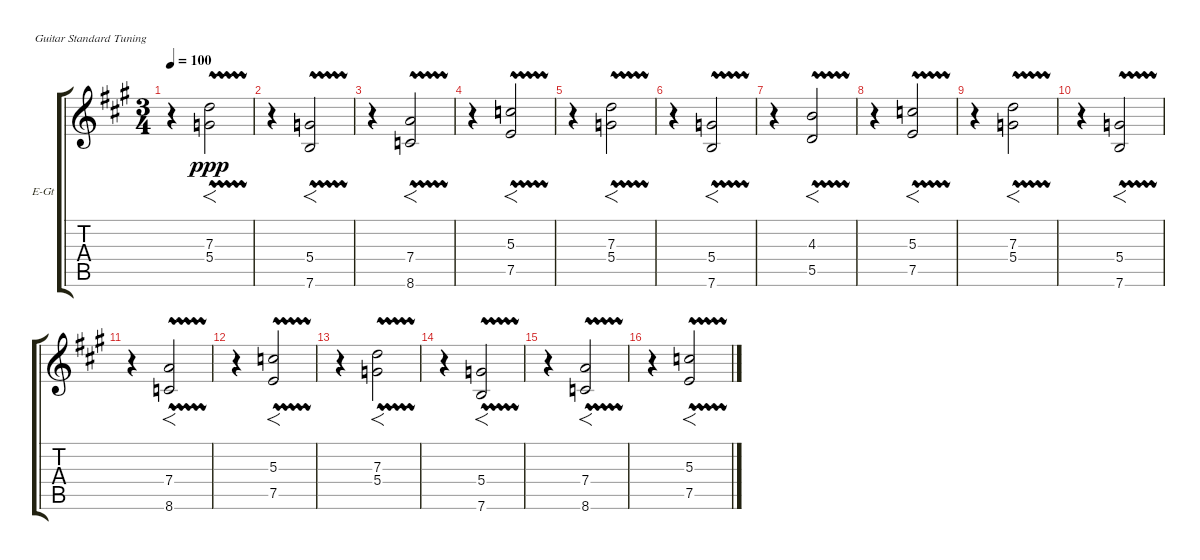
\bracketExtendMode groupsimilarinstruments
\firstSystemTrackNameOrientation horizontal
\otherSystemsTrackNameOrientation horizontal
\track ("3 Guitar" "E-Gt") {instrument distortionguitar}
\staff {score tabs}
\tuning (E4 B3 G3 D3 A2 E2)
\ts (3 4)
\tempo 100
\clef g2
\scale
1.07062
\ks a
r.4{dy ppp} (7.3{vw} 5.4{vw}).2{f} |
\scale
0.929382 r.4 (5.4{vw} 7.6{vw}).2{f} |
\scale
1.07062 r.4 (7.4{vw} 8.6{vw}).2{f} |
\scale
0.929382 r.4 (5.3{vw} 7.5{vw}).2{f} |
\scale
1.07062 r.4 (7.3{vw} 5.4{vw}).2{f} |
\scale
0.929382 r.4 (5.4{vw} 7.6{vw}).2{f} |
\scale
1.07062 r.4 (5.5 4.3{vw}).2{f} |
\scale
0.929382 r.4 (5.3{vw} 7.5{vw}).2{f} |
\scale
1.07062 r.4 (7.3{vw} 5.4{vw}).2{f} |
\scale
0.929382 r.4 (5.4{vw} 7.6{vw}).2{f} |
\scale
1.07062 r.4 (7.4{vw} 8.6{vw}).2{f} |
\scale
0.929382 r.4 (5.3{vw} 7.5{vw}).2{f} |
\scale
1.07062 r.4 (7.3{vw} 5.4{vw}).2{f} |
\scale
0.929382 r.4 (5.4{vw} 7.6{vw}).2{f} |
\scale
1.07062 r.4 (7.4{vw} 8.6{vw}).2{f} |
\scale
0.929382 r.4 (5.3{vw} 7.5{vw}).2{f}
